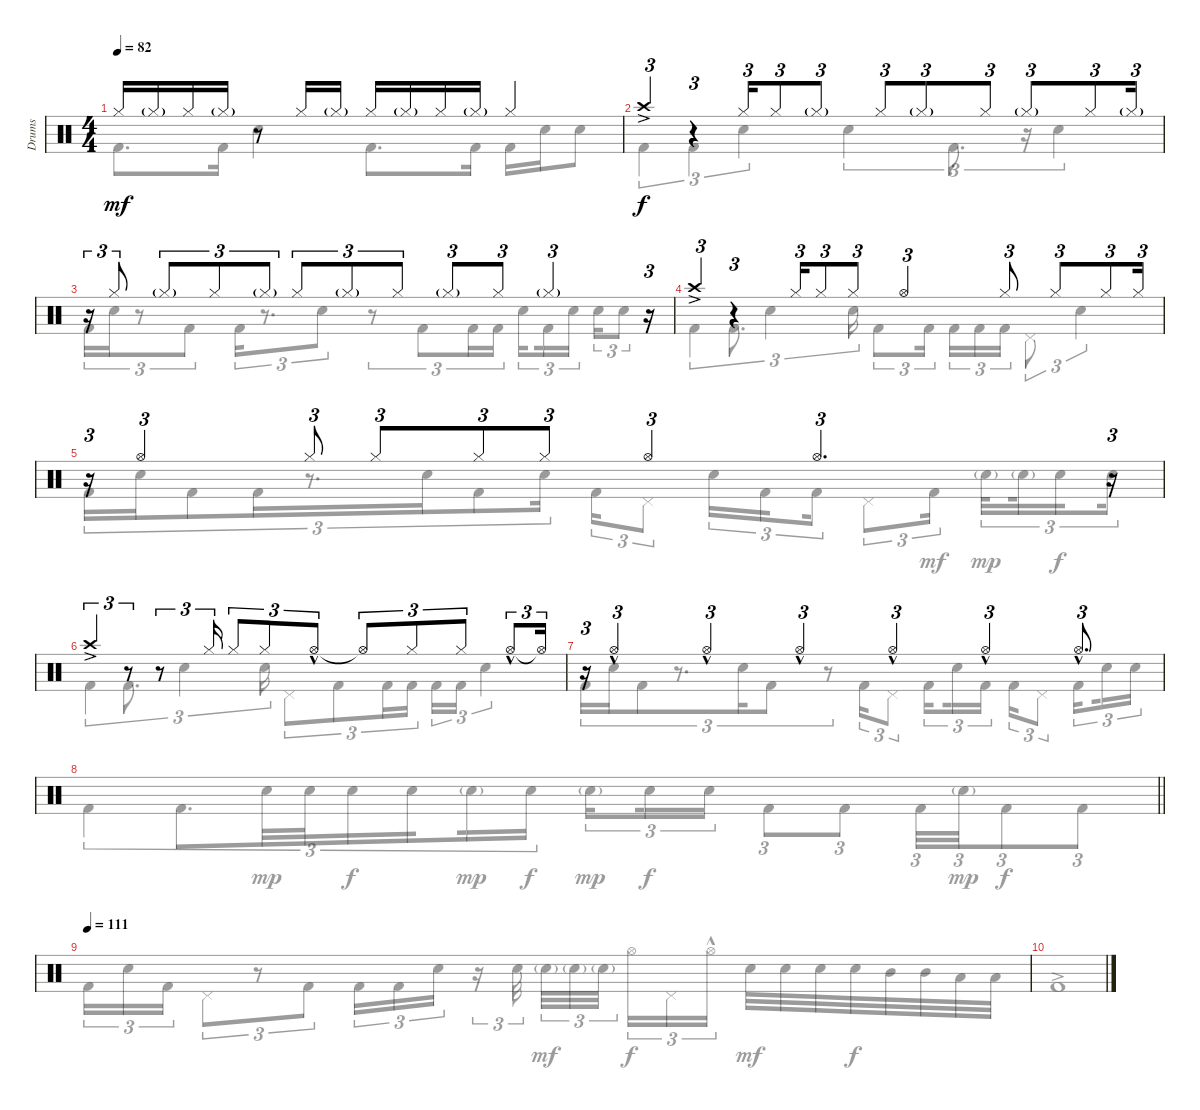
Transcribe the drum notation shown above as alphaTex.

\track ("Drums" "Drums") {instrument percussion}
\staff {score}
\articulation defaults
\voice
\ts (4 4)
\tempo 82
\clef neutral
\ks c "Hi-Hat (closed)".16{dy mf} "Hi-Hat (closed)"{g}.16 "Hi-Hat (closed)".16 "Hi-Hat (closed)"{g}.16
r.8 "Hi-Hat (closed)".16 "Hi-Hat (closed)"{g}.16 "Hi-Hat (closed)".16 "Hi-Hat (closed)"{g}.16 "Hi-Hat (closed)".16 "Hi-Hat (closed)"{g}.16 "Hi-Hat (closed)".4 |
"Crash high (hit)"{ac}.4{tu (3 2) dy f} r.4{tu (3 2)} "Hi-Hat (closed)".16{tu (3 2)} "Hi-Hat (closed)".8{tu (3 2)} "Hi-Hat (closed)"{g}.8{tu (3 2)} "Hi-Hat (closed)".8{tu (3 2)} "Hi-Hat (closed)"{g}.8{tu (3 2)} "Hi-Hat (closed)".8{tu (3 2)} "Hi-Hat (closed)"{g}.8{tu (3 2)} "Hi-Hat (closed)".8{tu (3 2)} "Hi-Hat (closed)"{g}.16{tu (3 2)} |
r.16{tu (3 2)} "Hi-Hat (closed)".8{tu (3 2)} "Hi-Hat (closed)"{g}.8{tu (3 2)} "Hi-Hat (closed)".8{tu (3 2)} "Hi-Hat (closed)"{g}.8{tu (3 2)} "Hi-Hat (closed)".8{tu (3 2)} "Hi-Hat (closed)"{g}.8{tu (3 2)} "Hi-Hat (closed)".8{tu (3 2)} "Hi-Hat (closed)"{g}.8{tu (3 2)} "Hi-Hat (closed)".8{tu (3 2)} "Hi-Hat (closed)"{g}.4{tu (3 2)} r.16{tu (3 2)} |
"Crash high (hit)"{ac}.4{tu (3 2)} r.4{tu (3 2)} "Hi-Hat (closed)".16{tu (3 2)} "Hi-Hat (closed)".8{tu (3 2)} "Hi-Hat (closed)".8{tu (3 2)} "Hi-Hat (open)".4{tu (3 2)} "Hi-Hat (closed)".8{tu (3 2)} "Hi-Hat (closed)".8{tu (3 2)} "Hi-Hat (closed)".8{tu (3 2)} "Hi-Hat (closed)".16{tu (3 2)} |
r.16{tu (3 2)} "Hi-Hat (open)".4{tu (3 2)} "Hi-Hat (closed)".8{tu (3 2)} "Hi-Hat (closed)".8{tu (3 2)} "Hi-Hat (closed)".8{tu (3 2)} "Hi-Hat (closed)".8{tu (3 2)} "Hi-Hat (open)".4{tu (3 2)} "Hi-Hat (open)".4{d tu (3 2)} r.16{tu (3 2)} |
"Crash high (hit)"{ac}.4{tu (3 2)} r.8{tu (3 2)} r.8{tu (3 2)} "Hi-Hat (closed)".16{tu (3 2)} "Hi-Hat (closed)".8{tu (3 2)} "Hi-Hat (closed)".8{tu (3 2)} "Hi-Hat (open)"{hac}.8{tu (3 2)} "Hi-Hat (open)"{t}.8{tu (3 2)} "Hi-Hat (closed)".8{tu (3 2)} "Hi-Hat (closed)".8{tu (3 2)} "Hi-Hat (open)"{hac}.8{tu (3 2)} "Hi-Hat (open)"{t}.16{tu (3 2)} |
r.16{tu (3 2)} "Hi-Hat (open)"{hac}.4{tu (3 2)} "Hi-Hat (open)"{hac}.4{tu (3 2)} "Hi-Hat (open)"{hac}.4{tu (3 2)} "Hi-Hat (open)"{hac}.4{tu (3 2)} "Hi-Hat (open)"{hac}.4{tu (3 2)} "Hi-Hat (open)"{hac}.8{d tu (3 2)} |
\barLineRight lightlight
|
\tempo 111
|
|
\voice
\clef neutral
\ottava regular
\simile none
\ks c "Kick (hit) 2".8{d dy mf} "Kick (hit) 2".16 "Snare (hit) 2".4 "Kick (hit) 2".8{d} "Kick (hit) 2".16 "Kick (hit) 2".16 "Snare (hit) 2".16 "Snare (hit) 2".8
|
"Kick (hit) 2".4{tu (3 2) dy f} "Kick (hit) 2".4{tu (3 2)} "Snare (hit) 2".4{tu (3 2)} "Snare (hit) 2".4{tu (3 2)} "Kick (hit) 2".8{d tu (3 2)} r.16{tu (3 2)} "Snare (hit) 2".4{tu (3 2)} |
"Kick (hit) 2".16{tu (3 2)} "Snare (hit) 2".16{tu (3 2)} r.8{tu (3 2)} "Kick (hit) 2".8{tu (3 2)} "Kick (hit) 2".16{tu (3 2)} r.8{d tu (3 2)} "Snare (hit) 2".8{tu (3 2)} r.8{tu (3 2)} "Kick (hit) 2".8{tu (3 2)} "Kick (hit) 2".16{tu (3 2)} "Kick (hit) 2".16{tu (3 2)} "Snare (hit) 2".16{tu (3 2) beam splitsecondary} "Kick (hit) 2".16{tu (3 2)} "Snare (hit) 2".16{tu (3 2)} "Snare (hit) 2".16{tu (3 2)} "Snare (hit) 2".8{tu (3 2)} |
"Kick (hit) 2".4{tu (3 2)} "Kick (hit) 2".8{d tu (3 2)} "Snare (hit) 2".4{tu (3 2)} "Snare (hit) 2".16{tu (3 2)} "Kick (hit) 2".8{tu (3 2)} "Kick (hit) 2".16{tu (3 2)} "Kick (hit) 2".16{tu (3 2)} "Kick (hit) 2".16{tu (3 2)} "Kick (hit) 2".16{tu (3 2)} "Pedal Hi-Hat (hit)".8{tu (3 2)} "Snare (hit) 2".4{tu (3 2)} |
"Kick (hit) 2".16{tu (3 2)} "Snare (hit) 2".16{tu (3 2)} "Kick (hit) 2".8{tu (3 2)} "Kick (hit) 2".16{tu (3 2)} r.8{d tu (3 2)} "Snare (hit) 2".16{tu (3 2)} "Kick (hit) 2".8{tu (3 2)} "Snare (hit) 2".16{tu (3 2)} "Kick (hit) 2".16{tu (3 2)} "Pedal Hi-Hat (hit)".8{tu (3 2)} "Snare (hit) 2".16{tu (3 2)} "Kick (hit) 2".16{tu (3 2) beam splitsecondary} "Kick (hit) 2".16{tu (3 2)} "Pedal Hi-Hat (hit)".8{tu (3 2)} "Kick (hit) 2".16{tu (3 2) dy mf} "Snare (hit) 2"{g}.32{tu (3 2) dy mp beam splitsecondary} "Snare (hit) 2"{g}.32{tu (3 2)} "Snare (hit) 2".16{tu (3 2) dy f beam splitsecondary} "Snare (hit) 2".16{tu (3 2)} |
"Kick (hit) 2".4{tu (3 2)} "Kick (hit) 2".8{d tu (3 2)} "Snare (hit) 2".4{tu (3 2)} "Snare (hit) 2".16{tu (3 2)} "Pedal Hi-Hat (hit)".8{tu (3 2)} "Kick (hit) 2".8{tu (3 2)} "Kick (hit) 2".16{tu (3 2)} "Kick (hit) 2".16{tu (3 2)} "Kick (hit) 2".16{tu (3 2)} "Kick (hit) 2".16{tu (3 2)} "Snare (hit) 2".4{tu (3 2)} |
"Kick (hit) 2".16{tu (3 2)} "Snare (hit) 2".16{tu (3 2)} "Kick (hit) 2".8{tu (3 2)} r.8{d tu (3 2)} "Snare (hit) 2".16{tu (3 2)} "Kick (hit) 2".8{tu (3 2)} r.8{tu (3 2)} "Kick (hit) 2".16{tu (3 2)} "Pedal Hi-Hat (hit)".8{tu (3 2)} "Kick (hit) 2".16{tu (3 2) beam splitsecondary} "Snare (hit) 2".16{tu (3 2)} "Kick (hit) 2".16{tu (3 2)} "Kick (hit) 2".16{tu (3 2)} "Pedal Hi-Hat (hit)".8{tu (3 2)} "Kick (hit) 2".16{tu (3 2) beam splitsecondary} "Snare (hit) 2".16{tu (3 2)} "Snare (hit) 2".16{tu (3 2)} |
\barLineRight lightlight "Kick (hit) 2".4{tu (3 2)} "Kick (hit) 2".8{d tu (3 2)} "Snare (hit) 2".32{tu (3 2) dy mp} "Snare (hit) 2".32{tu (3 2)} "Snare (hit) 2".16{tu (3 2) dy f} "Snare (hit) 2".16{tu (3 2) beam splitsecondary} "Snare (hit) 2"{g}.16{tu (3 2) dy mp} "Snare (hit) 2".16{tu (3 2) dy f} "Snare (hit) 2"{g}.16{tu (3 2) dy mp beam splitsecondary} "Snare (hit) 2".16{tu (3 2) dy f} "Snare (hit) 2".16{tu (3 2)} "Kick (hit) 2".8{tu (3 2)} "Kick (hit) 2".8{tu (3 2)} "Kick (hit) 2".32{tu (3 2)} "Snare (hit) 2"{g}.32{tu (3 2) dy mp} "Kick (hit) 2".8{tu (3 2) dy f} "Kick (hit) 2".8{tu (3 2)}
|
"Kick (hit) 2".16{tu (3 2)} "Snare (hit) 2".16{tu (3 2)} "Kick (hit) 2".16{tu (3 2)} "Pedal Hi-Hat (hit)".8{tu (3 2)} r.8{tu (3 2)} "Kick (hit) 2".8{tu (3 2)} "Kick (hit) 2".16{tu (3 2)} "Kick (hit) 2".16{tu (3 2)} "Snare (hit) 2".16{tu (3 2)} r.16{tu (3 2)} "Snare (hit) 2".32{tu (3 2) beam splitsecondary} "Snare (hit) 2"{g}.32{tu (3 2) dy mf} "Snare (hit) 2"{g}.32{tu (3 2)} "Snare (hit) 2"{g}.32{tu (3 2) beam splitsecondary} "Hi-Hat (open)".16{tu (3 2) dy f} "Pedal Hi-Hat (hit)".16{tu (3 2)} "Hi-Hat (open)"{hac}.16{tu (3 2)} "Snare (hit) 2".32{dy mf} "Snare (hit) 2".32 "Snare (hit) 2".32 "Snare (hit) 2".32{dy f} "Mid Tom (hit)".32 "Mid Tom (hit)".32 "Low Tom (hit)".32 "Low Tom (hit)".32 |
"Kick (hit) 2"{ac}.1 |
